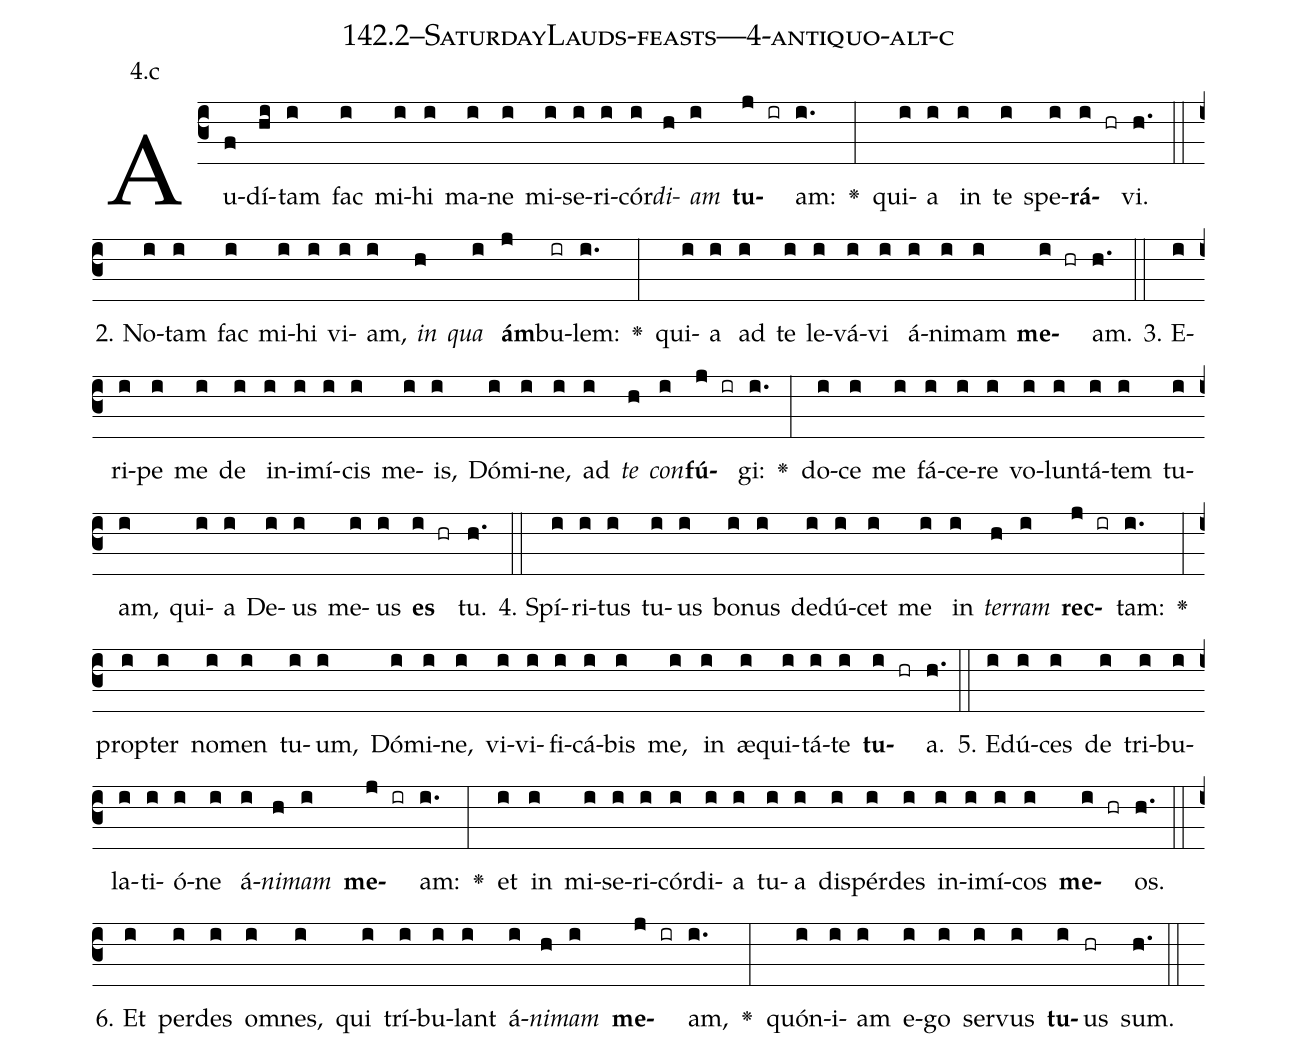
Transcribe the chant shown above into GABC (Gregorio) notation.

name: 142.2--SaturdayLauds-feasts---4-antiquo-alt-c;
annotation: 4.c;
%%
(c3)Au(f)dí(hi)tam(i) fac(i) mi(i)hi(i) ma(i)ne(i) mi(i)se(i)ri(i)cór(i)<i>di</i>(h)<i>am</i>(i) <b>tu</b>(j ir)am:(i.) <v>\greheightstar</v>(:) qui(i)a(i) in(i) te(i) spe(i)<b>rá</b>(i hr)vi.(h.) (::)
2. No(i)tam(i) fac(i) mi(i)hi(i) vi(i)am,(i) <i>in</i>(h) <i>qua</i>(i) <b>ám</b>(j)bu(ir)lem:(i.) <v>\greheightstar</v>(:) qui(i)a(i) ad(i) te(i) le(i)vá(i)vi(i) á(i)ni(i)mam(i) <b>me</b>(i hr)am.(h.) (::)
3. E(i)ri(i)pe(i) me(i) de(i) in(i)i(i)mí(i)cis(i) me(i)is,(i) Dó(i)mi(i)ne,(i) ad(i) <i>te</i>(h) <i>con</i>(i)<b>fú</b>(j ir)gi:(i.) <v>\greheightstar</v>(:) do(i)ce(i) me(i) fá(i)ce(i)re(i) vo(i)lun(i)tá(i)tem(i) tu(i)am,(i) qui(i)a(i) De(i)us(i) me(i)us(i) <b>es</b>(i hr) tu.(h.) (::)
4. Spí(i)ri(i)tus(i) tu(i)us(i) bo(i)nus(i) de(i)dú(i)cet(i) me(i) in(i) <i>ter</i>(h)<i>ram</i>(i) <b>rec</b>(j ir)tam:(i.) <v>\greheightstar</v>(:) prop(i)ter(i) no(i)men(i) tu(i)um,(i) Dó(i)mi(i)ne,(i) vi(i)vi(i)fi(i)cá(i)bis(i) me,(i) in(i) æ(i)qui(i)tá(i)te(i) <b>tu</b>(i hr)a.(h.) (::)
5. E(i)dú(i)ces(i) de(i) tri(i)bu(i)la(i)ti(i)ó(i)ne(i) á(i)<i>ni</i>(h)<i>mam</i>(i) <b>me</b>(j ir)am:(i.) <v>\greheightstar</v>(:) et(i) in(i) mi(i)se(i)ri(i)cór(i)di(i)a(i) tu(i)a(i) dis(i)pér(i)des(i) in(i)i(i)mí(i)cos(i) <b>me</b>(i hr)os.(h.) (::)
6. Et(i) per(i)des(i) om(i)nes,(i) qui(i) trí(i)bu(i)lant(i) á(i)<i>ni</i>(h)<i>mam</i>(i) <b>me</b>(j ir)am,(i.) <v>\greheightstar</v>(:) quón(i)i(i)am(i) e(i)go(i) ser(i)vus(i) <b>tu</b>(i)us(hr) sum.(h.) (::)
